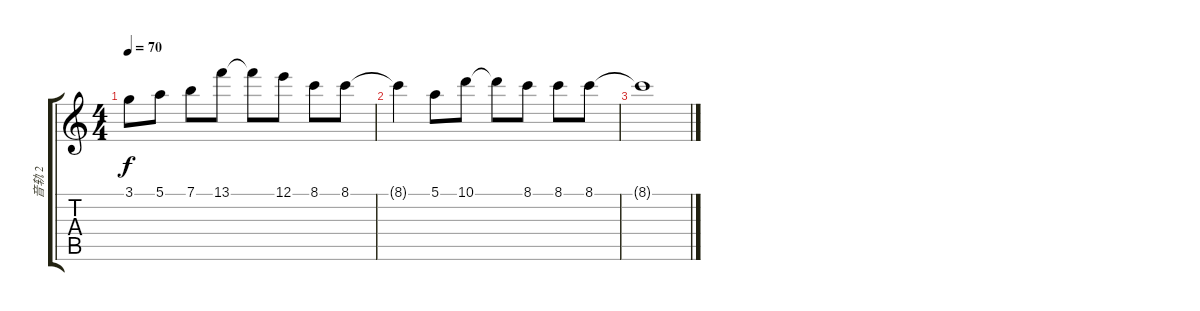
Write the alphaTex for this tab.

\track ("音轨 2" "音轨 2") {instrument acousticguitarnylon}
\staff {score tabs}
\tuning (E4 B3 G3 D3 A2 E2) {hide}
\ts (4 4)
\tempo 70
\clef g2
\ks c
3.1.8{dy f} 5.1.8 7.1.8 13.1.8 13.1{t}.8 12.1.8 8.1.8 8.1.8 |
8.1{t}.4 5.1.8 10.1.8 10.1{t}.8 8.1.8 8.1.8 8.1.8 |
8.1{t}.1
